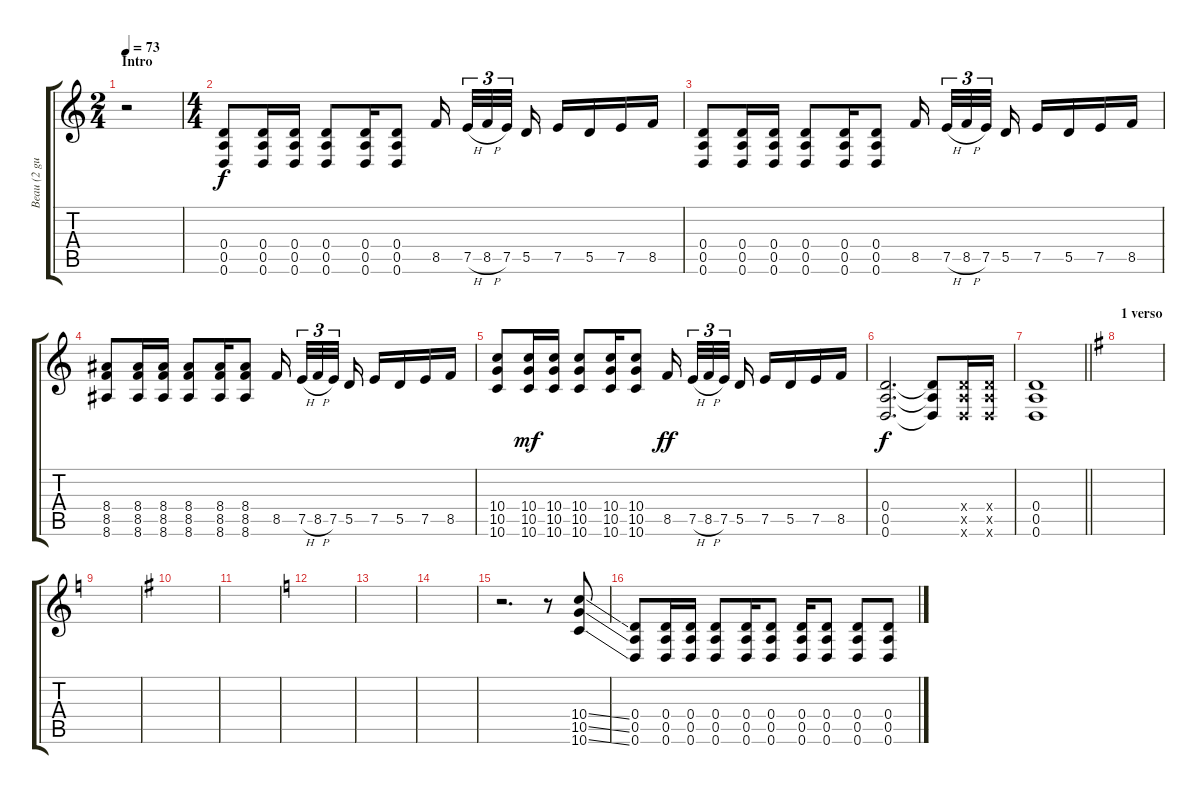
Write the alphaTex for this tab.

\track ("Beau (2 guitarra)" "Beau (2 gu") {instrument distortionguitar}
\staff {score tabs}
\tuning (E4 B3 G3 D3 A2 D2) {hide}
\ts (2 4)
\section ("" "Intro")
\tempo 73
\clef g2
\ks c
r.2{dy f instrument distortionguitar} |
\ts (4 4)
(0.4 0.5 0.6).8 (0.4 0.5 0.6).16 (0.4 0.5 0.6).16 (0.4 0.5 0.6).8 (0.4 0.5 0.6).16 (0.4 0.5 0.6).8 8.5.16{beam splitsecondary} 7.5{h}.32{tu (3 2)} 8.5{h}.32{tu (3 2)} 7.5.32{tu (3 2) beam splitsecondary} 5.5.16 7.5.16 5.5.16 7.5.16 8.5.16 |
(0.4 0.5 0.6).8 (0.4 0.5 0.6).16 (0.4 0.5 0.6).16 (0.4 0.5 0.6).8 (0.4 0.5 0.6).16 (0.4 0.5 0.6).8 8.5.16{beam splitsecondary} 7.5{h}.32{tu (3 2)} 8.5{h}.32{tu (3 2)} 7.5.32{tu (3 2) beam splitsecondary} 5.5.16 7.5.16 5.5.16 7.5.16 8.5.16 |
(8.4 8.5 8.6).8 (8.4 8.5 8.6).16 (8.4 8.5 8.6).16 (8.4 8.5 8.6).8 (8.4 8.5 8.6).16 (8.4 8.5 8.6).8 8.5.16{beam splitsecondary} 7.5{h}.32{tu (3 2)} 8.5{h}.32{tu (3 2)} 7.5.32{tu (3 2) beam splitsecondary} 5.5.16 7.5.16 5.5.16 7.5.16 8.5.16 |
(10.4 10.5 10.6).8 (10.4 10.5 10.6).16{dy mf} (10.4 10.5 10.6).16 (10.4 10.5 10.6).8 (10.4 10.5 10.6).16 (10.4 10.5 10.6).8 8.5.16{dy ff beam splitsecondary} 7.5{h}.32{tu (3 2)} 8.5{h}.32{tu (3 2)} 7.5.32{tu (3 2) beam splitsecondary} 5.5.16 7.5.16 5.5.16 7.5.16 8.5.16 |
(0.4 0.5 0.6).2{d dy f} (0.4{t} 0.5{t} 0.6{t}).8 (0.4{x} 0.5{x} 0.6{x}).16 (0.4{x} 0.5{x} 0.6{x}).16 |
\barLineRight lightlight
(0.4 0.5 0.6).1 |
\section ("" "1 verso")
\ks g
|
\ks c
|
\ks g
|
|
\ks c
|
|
|
r.2{d} r.8 (10.4{ss} 10.5{ss} 10.6{ss}).8 |
(0.4 0.5 0.6).8 (0.4 0.5 0.6).16 (0.4 0.5 0.6).16 (0.4 0.5 0.6).8 (0.4 0.5 0.6).16 (0.4 0.5 0.6).8 (0.4 0.5 0.6).16 (0.4 0.5 0.6).8 (0.4 0.5 0.6).8 (0.4 0.5 0.6).8
